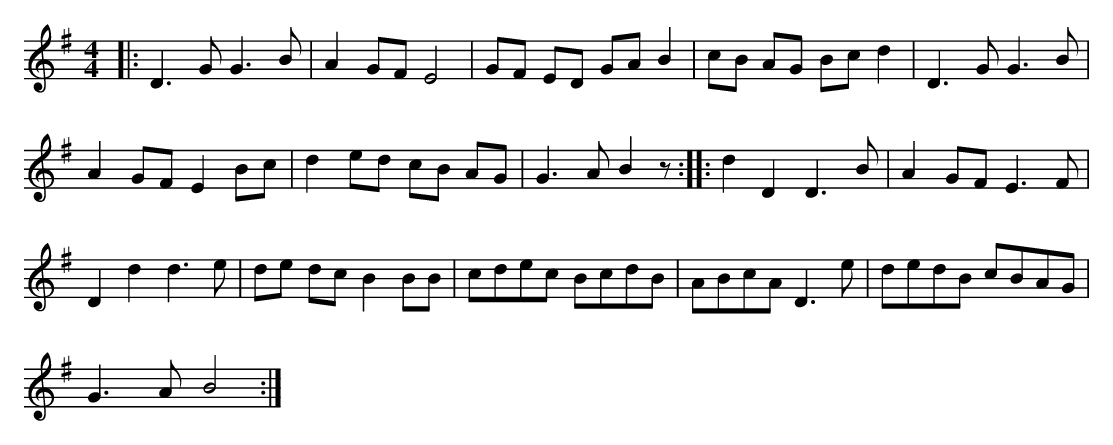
X:1
M:4/4
K:G
|:D3 G G3 B|A2 GF E4|GF ED GA B2|cB AG Bc d2|D3 G G3 B|
A2 GF E2 Bc|d2 ed cB AG|G3 A B2 z:|:d2 D2 D3 B|A2 GF E3 F|
D2 d2 d3 e|de dc B2 BB|cdec BcdB|ABcA D3 e|dedB cBAG|
G3 A B4:|
